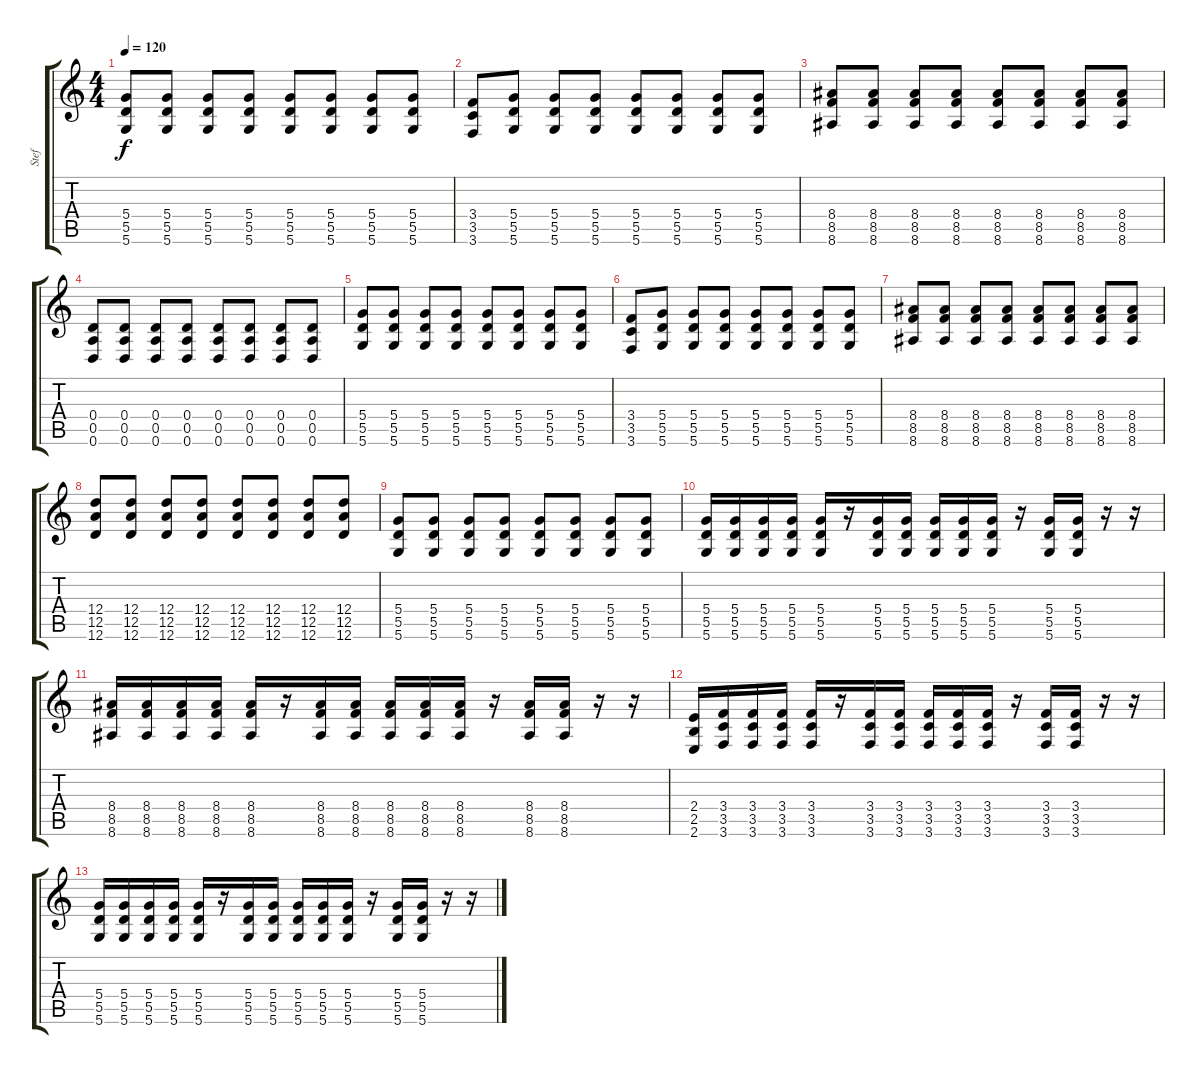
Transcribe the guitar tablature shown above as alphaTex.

\track ("Stef" "Stef") {instrument distortionguitar}
\staff {score tabs}
\tuning (E4 B3 G3 D3 A2 D2) {hide}
\ts (4 4)
\tempo 120
\clef g2
\ks c
(5.4 5.5 5.6).8{dy f} (5.4 5.5 5.6).8 (5.4 5.5 5.6).8 (5.4 5.5 5.6).8 (5.4 5.5 5.6).8 (5.4 5.5 5.6).8 (5.4 5.5 5.6).8 (5.4 5.5 5.6).8 |
(3.4 3.5 3.6).8 (5.4 5.5 5.6).8 (5.4 5.5 5.6).8 (5.4 5.5 5.6).8 (5.4 5.5 5.6).8 (5.4 5.5 5.6).8 (5.4 5.5 5.6).8 (5.4 5.5 5.6).8 |
(8.4 8.5 8.6).8 (8.4 8.5 8.6).8 (8.4 8.5 8.6).8 (8.4 8.5 8.6).8 (8.4 8.5 8.6).8 (8.4 8.5 8.6).8 (8.4 8.5 8.6).8 (8.4 8.5 8.6).8 |
(0.4 0.5 0.6).8 (0.4 0.5 0.6).8 (0.4 0.5 0.6).8 (0.4 0.5 0.6).8 (0.4 0.5 0.6).8 (0.4 0.5 0.6).8 (0.4 0.5 0.6).8 (0.4 0.5 0.6).8 |
(5.4 5.5 5.6).8 (5.4 5.5 5.6).8 (5.4 5.5 5.6).8 (5.4 5.5 5.6).8 (5.4 5.5 5.6).8 (5.4 5.5 5.6).8 (5.4 5.5 5.6).8 (5.4 5.5 5.6).8 |
(3.4 3.5 3.6).8 (5.4 5.5 5.6).8 (5.4 5.5 5.6).8 (5.4 5.5 5.6).8 (5.4 5.5 5.6).8 (5.4 5.5 5.6).8 (5.4 5.5 5.6).8 (5.4 5.5 5.6).8 |
(8.4 8.5 8.6).8 (8.4 8.5 8.6).8 (8.4 8.5 8.6).8 (8.4 8.5 8.6).8 (8.4 8.5 8.6).8 (8.4 8.5 8.6).8 (8.4 8.5 8.6).8 (8.4 8.5 8.6).8 |
(12.4 12.5 12.6).8 (12.4 12.5 12.6).8 (12.4 12.5 12.6).8 (12.4 12.5 12.6).8 (12.4 12.5 12.6).8 (12.4 12.5 12.6).8 (12.4 12.5 12.6).8 (12.4 12.5 12.6).8 |
(5.4 5.5 5.6).8 (5.4 5.5 5.6).8 (5.4 5.5 5.6).8 (5.4 5.5 5.6).8 (5.4 5.5 5.6).8 (5.4 5.5 5.6).8 (5.4 5.5 5.6).8 (5.4 5.5 5.6).8 |
(5.4 5.5 5.6).16 (5.4 5.5 5.6).16 (5.4 5.5 5.6).16 (5.4 5.5 5.6).16 (5.4 5.5 5.6).16 r.16 (5.4 5.5 5.6).16 (5.4 5.5 5.6).16 (5.4 5.5 5.6).16 (5.4 5.5 5.6).16 (5.4 5.5 5.6).16 r.16 (5.4 5.5 5.6).16 (5.4 5.5 5.6).16 r.16 r.16 |
(8.4 8.5 8.6).16 (8.4 8.5 8.6).16 (8.4 8.5 8.6).16 (8.4 8.5 8.6).16 (8.4 8.5 8.6).16 r.16 (8.4 8.5 8.6).16 (8.4 8.5 8.6).16 (8.4 8.5 8.6).16 (8.4 8.5 8.6).16 (8.4 8.5 8.6).16 r.16 (8.4 8.5 8.6).16 (8.4 8.5 8.6).16 r.16 r.16 |
(2.4 2.5 2.6).16 (3.4 3.5 3.6).16 (3.4 3.5 3.6).16 (3.4 3.5 3.6).16 (3.4 3.5 3.6).16 r.16 (3.4 3.5 3.6).16 (3.4 3.5 3.6).16 (3.4 3.5 3.6).16 (3.4 3.5 3.6).16 (3.4 3.5 3.6).16 r.16 (3.4 3.5 3.6).16 (3.4 3.5 3.6).16 r.16 r.16 |
(5.4 5.5 5.6).16 (5.4 5.5 5.6).16 (5.4 5.5 5.6).16 (5.4 5.5 5.6).16 (5.4 5.5 5.6).16 r.16 (5.4 5.5 5.6).16 (5.4 5.5 5.6).16 (5.4 5.5 5.6).16 (5.4 5.5 5.6).16 (5.4 5.5 5.6).16 r.16 (5.4 5.5 5.6).16 (5.4 5.5 5.6).16 r.16 r.16
